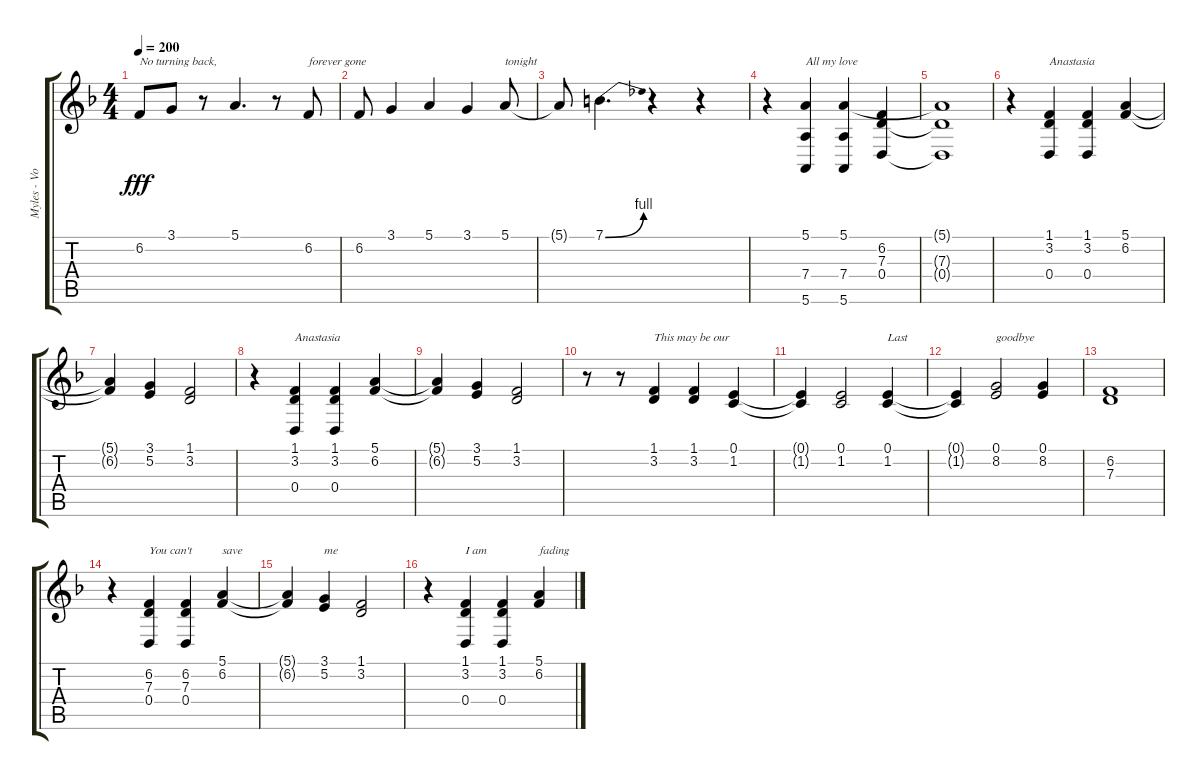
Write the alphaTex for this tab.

\track ("Myles - Voice" "Myles - Vo") {instrument synthbrass1}
\staff {score tabs}
\tuning (E4 B3 G3 D3 A2 E2) {hide}
\ts (4 4)
\tempo 200
\clef g2
\ks dminor
6.2.8{txt "No turning back, " dy fff} 3.1.8 r.8 5.1.4{d} r.8 6.2.8{txt "forever gone "} |
6.2.8 3.1.4 5.1.4 3.1.4 5.1.8{txt "tonight"} |
5.1{t}.8 7.1{be (bend 0 0 60 4)}.4{d} r.4 r.4 |
r.4 (5.1 7.4 5.6).4{txt "All my love"} (5.1 7.4 5.6).4 (6.2 7.3 0.4).4 |
(5.1{t} 7.3{t} 0.4{t}).1 |
r.4 (1.1 3.2 0.4).4{txt "Anastasia"} (1.1 3.2 0.4).4 (5.1 6.2).4 |
(5.1{t} 6.2{t}).4 (3.1 5.2).4 (1.1 3.2).2 |
r.4 (1.1 3.2 0.4).4{txt "Anastasia"} (1.1 3.2 0.4).4 (5.1 6.2).4 |
(5.1{t} 6.2{t}).4 (3.1 5.2).4 (1.1 3.2).2 |
r.8 r.8 (1.1 3.2).4{txt "This may be our"} (1.1 3.2).4 (0.1 1.2).4 |
(0.1{t} 1.2{t}).4 (0.1 1.2).2 (0.1 1.2).4{txt "Last "} |
(0.1{t} 1.2{t}).4 (0.1 8.2).2{txt "goodbye"} (0.1 8.2).4 |
(6.2 7.3).1 |
r.4 (6.2 7.3 0.4).4{txt "You can't "} (6.2 7.3 0.4).4 (5.1 6.2).4{txt "save "} |
(5.1{t} 6.2{t}).4 (3.1 5.2).4{txt "me"} (1.1 3.2).2 |
r.4 (1.1 3.2 0.4).4{txt "I am "} (1.1 3.2 0.4).4 (5.1 6.2).4{txt "fading"}
